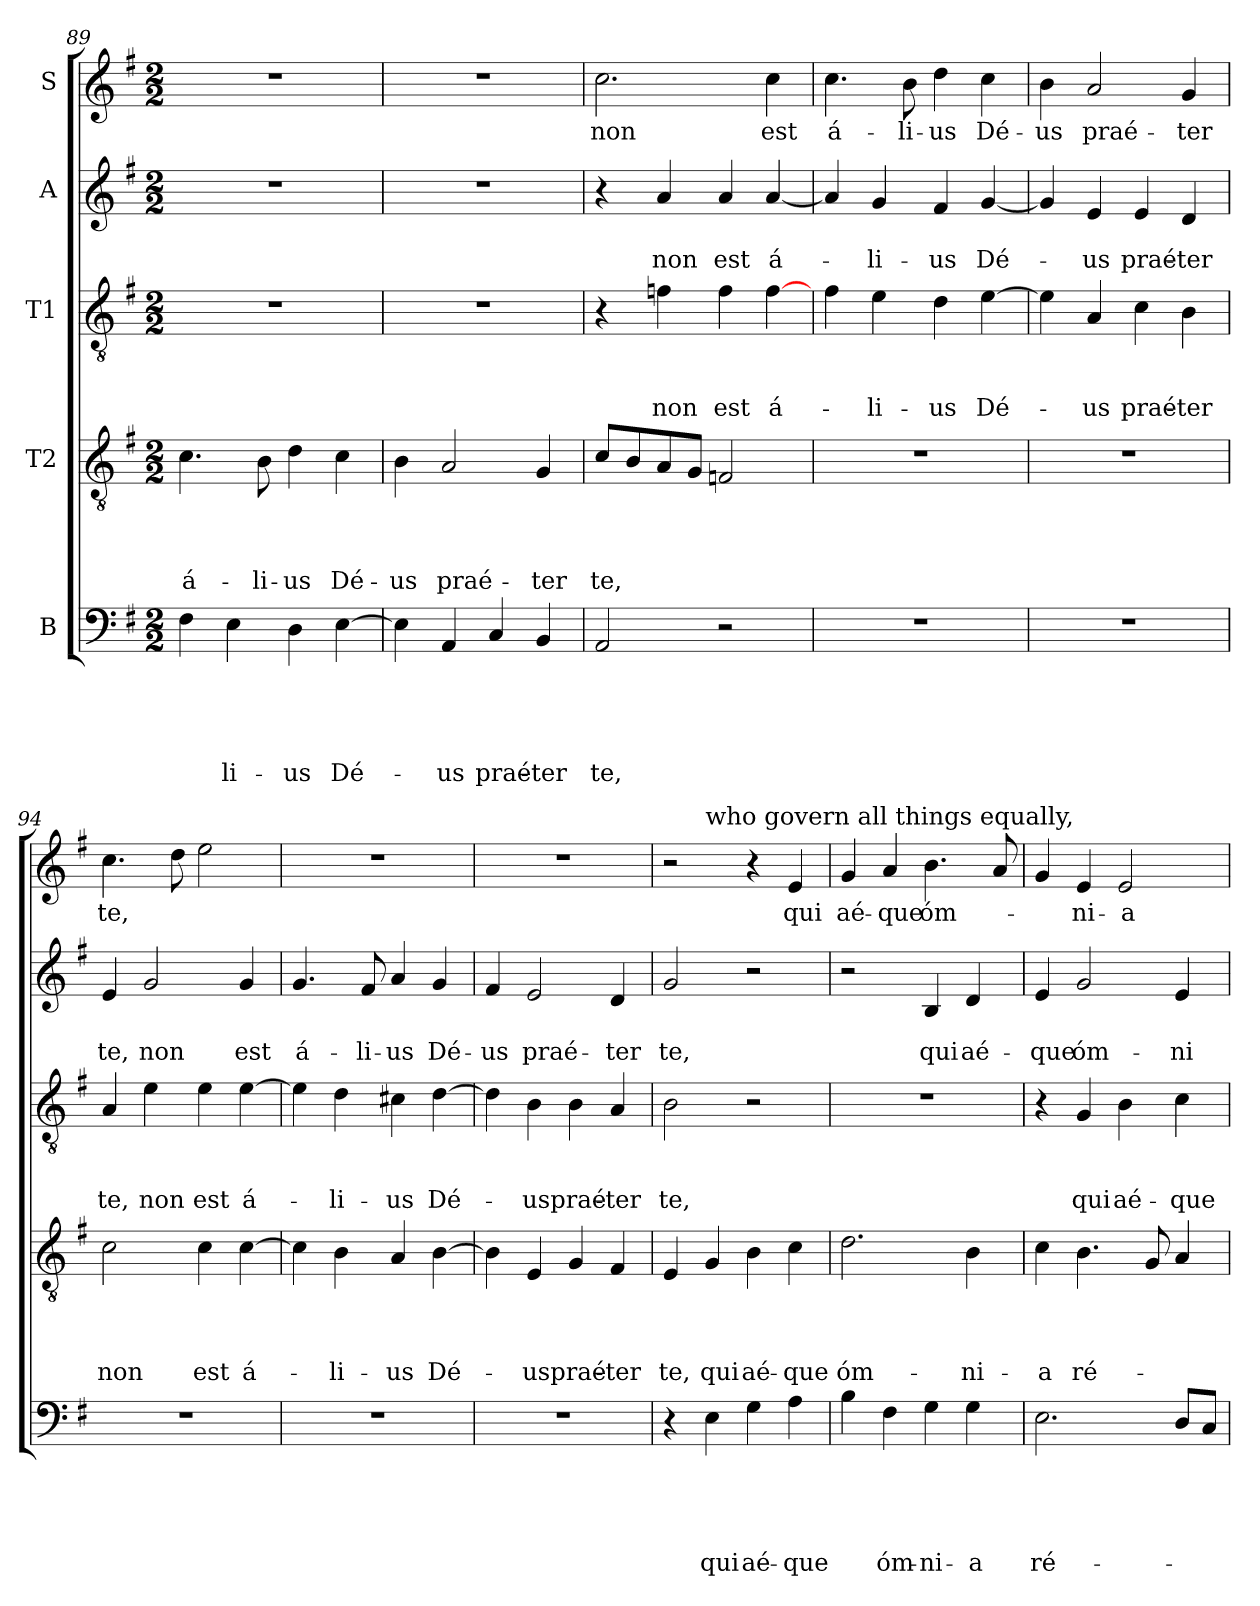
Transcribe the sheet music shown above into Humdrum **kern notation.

**kern	**text	**text	**text	**text	**text	**kern	**text	**text	**text	**text	**kern	**text	**text	**text	**kern	**text	**text	**kern	**text
*part5	*part5	*part5	*part5	*part5	*part5	*part4	*part4	*part4	*part4	*part4	*part3	*part3	*part3	*part3	*part2	*part2	*part2	*part1	*part1
*staff5	*staff5	*staff5	*staff5	*staff5	*staff5	*staff4	*staff4	*staff4	*staff4	*staff4	*staff3	*staff3	*staff3	*staff3	*staff2	*staff2	*staff2	*staff1	*staff1
*I"B	*	*	*	*	*	*I"T2	*	*	*	*	*I"T1	*	*	*	*I"A	*	*	*I"S	*
*clefF4	*	*	*	*	*	*clefGv2	*	*	*	*	*clefGv2	*	*	*	*clefG2	*	*	*clefG2	*
*k[f#]	*	*	*	*	*	*k[f#]	*	*	*	*	*k[f#]	*	*	*	*k[f#]	*	*	*k[f#]	*
*G:	*	*	*	*	*	*G:	*	*	*	*	*G:	*	*	*	*G:	*	*	*G:	*
*M2/2	*	*	*	*	*	*M2/2	*	*	*	*	*M2/2	*	*	*	*M2/2	*	*	*M2/2	*
=89	=89	=89	=89	=89	=89	=89	=89	=89	=89	=89	=89	=89	=89	=89	=89	=89	=89	=89	=89
!	!	!	!	!	!	!	!	!	!	!LO:LY:b	!	!	!	!	!	!	!	!	!
4F#\	.	.	.	.	.	4.c\	.	.	.	á-	1r	.	.	.	1r	.	.	1r	.
!	!	!	!	!	!LO:LY:b	!	!	!	!	!	!	!	!	!	!	!	!	!	!
4E\	.	.	.	.	-li-	.	.	.	.	.	.	.	.	.	.	.	.	.	.
!	!	!	!	!	!	!	!	!	!	!LO:LY:b	!	!	!	!	!	!	!	!	!
.	.	.	.	.	.	8B\	.	.	.	-li-	.	.	.	.	.	.	.	.	.
!	!	!	!	!	!LO:LY:b	!	!	!	!	!LO:LY:b	!	!	!	!	!	!	!	!	!
4D\	.	.	.	.	-us	4d\	.	.	.	-us	.	.	.	.	.	.	.	.	.
!	!	!	!	!	!LO:LY:b	!	!	!	!	!LO:LY:b	!	!	!	!	!	!	!	!	!
[4E\	.	.	.	.	Dé-	4c\	.	.	.	Dé-	.	.	.	.	.	.	.	.	.
=90	=90	=90	=90	=90	=90	=90	=90	=90	=90	=90	=90	=90	=90	=90	=90	=90	=90	=90	=90
!	!	!	!	!	!	!	!	!	!	!LO:LY:b	!	!	!	!	!	!	!	!	!
4E\]	.	.	.	.	.	4B\	.	.	.	-us	1r	.	.	.	1r	.	.	1r	.
!	!	!	!	!	!LO:LY:b	!	!	!	!	!LO:LY:b	!	!	!	!	!	!	!	!	!
4AA/	.	.	.	.	-us	2A/	.	.	.	praé-	.	.	.	.	.	.	.	.	.
!	!	!	!	!	!LO:LY:b	!	!	!	!	!	!	!	!	!	!	!	!	!	!
4C/	.	.	.	.	praé-	.	.	.	.	.	.	.	.	.	.	.	.	.	.
!	!	!	!	!	!LO:LY:b	!	!	!	!	!LO:LY:b	!	!	!	!	!	!	!	!	!
4BB/	.	.	.	.	-ter	4G/	.	.	.	-ter	.	.	.	.	.	.	.	.	.
=91	=91	=91	=91	=91	=91	=91	=91	=91	=91	=91	=91	=91	=91	=91	=91	=91	=91	=91	=91
!	!	!	!	!	!LO:LY:b	!	!	!	!	!LO:LY:b	!	!	!	!	!	!	!	!	!LO:LY:b
2AA/	.	.	.	.	te,	8c/L	.	.	.	te,	4r	.	.	.	4r	.	.	2.cc\	non
.	.	.	.	.	.	8B/	.	.	.	.	.	.	.	.	.	.	.	.	.
!	!	!	!	!	!	!	!	!	!	!	!	!	!	!LO:LY:b	!	!	!LO:LY:b	!	!
.	.	.	.	.	.	8A/	.	.	.	.	4fn\	.	.	non	4a/	.	non	.	.
.	.	.	.	.	.	8G/J	.	.	.	.	.	.	.	.	.	.	.	.	.
!	!	!	!	!	!	!	!	!	!	!	!	!	!	!LO:LY:b	!	!	!LO:LY:b	!	!
2r	.	.	.	.	.	2Fn/	.	.	.	.	4f\	.	.	est	4a/	.	est	.	.
!	!	!	!	!	!	!	!	!	!	!	!	!	!	!LO:LY:b	!	!	!LO:LY:b	!	!LO:LY:b
.	.	.	.	.	.	.	.	.	.	.	[4f\	.	.	á-	[4a/	.	á-	4cc\	est
=92	=92	=92	=92	=92	=92	=92	=92	=92	=92	=92	=92	=92	=92	=92	=92	=92	=92	=92	=92
!	!	!	!	!	!	!	!	!	!	!	!	!	!	!	!	!	!	!	!LO:LY:b
1r	.	.	.	.	.	1r	.	.	.	.	4f#\	.	.	.	4a/]	.	.	4.cc\	á-
!	!	!	!	!	!	!	!	!	!	!	!	!	!	!LO:LY:b	!	!	!LO:LY:b	!	!
.	.	.	.	.	.	.	.	.	.	.	4e\	.	.	-li-	4g/	.	-li-	.	.
!	!	!	!	!	!	!	!	!	!	!	!	!	!	!	!	!	!	!	!LO:LY:b
.	.	.	.	.	.	.	.	.	.	.	.	.	.	.	.	.	.	8b\	-li-
!	!	!	!	!	!	!	!	!	!	!	!	!	!	!LO:LY:b	!	!	!LO:LY:b	!	!LO:LY:b
.	.	.	.	.	.	.	.	.	.	.	4d\	.	.	-us	4f#/	.	-us	4dd\	-us
!	!	!	!	!	!	!	!	!	!	!	!	!	!	!LO:LY:b	!	!	!LO:LY:b	!	!LO:LY:b
.	.	.	.	.	.	.	.	.	.	.	[4e\	.	.	Dé-	[4g/	.	Dé-	4cc\	Dé-
!!LO:LB:g=z
=93	=93	=93	=93	=93	=93	=93	=93	=93	=93	=93	=93	=93	=93	=93	=93	=93	=93	=93	=93
!	!	!	!	!	!	!	!	!	!	!	!	!	!	!	!	!	!	!	!LO:LY:b
1r	.	.	.	.	.	1r	.	.	.	.	4e\]	.	.	.	4g/]	.	.	4b\	-us
!	!	!	!	!	!	!	!	!	!	!	!	!	!	!LO:LY:b	!	!	!LO:LY:b	!	!LO:LY:b
.	.	.	.	.	.	.	.	.	.	.	4A/	.	.	-us	4e/	.	-us	2a/	praé-
!	!	!	!	!	!	!	!	!	!	!	!	!	!	!LO:LY:b	!	!	!LO:LY:b	!	!
.	.	.	.	.	.	.	.	.	.	.	4c\	.	.	praé-	4e/	.	praé-	.	.
!	!	!	!	!	!	!	!	!	!	!	!	!	!	!LO:LY:b	!	!	!LO:LY:b	!	!LO:LY:b
.	.	.	.	.	.	.	.	.	.	.	4B\	.	.	-ter	4d/	.	-ter	4g/	-ter
=94	=94	=94	=94	=94	=94	=94	=94	=94	=94	=94	=94	=94	=94	=94	=94	=94	=94	=94	=94
!	!	!	!	!	!	!	!	!	!	!LO:LY:b	!	!	!	!LO:LY:b	!	!	!LO:LY:b	!	!LO:LY:b
1r	.	.	.	.	.	2c\	.	.	.	non	4A/	.	.	te,	4e/	.	te,	4.cc\	te,
!	!	!	!	!	!	!	!	!	!	!	!	!	!	!LO:LY:b	!	!	!LO:LY:b	!	!
.	.	.	.	.	.	.	.	.	.	.	4e\	.	.	non	2g/	.	non	.	.
.	.	.	.	.	.	.	.	.	.	.	.	.	.	.	.	.	.	8dd\	.
!	!	!	!	!	!	!	!	!	!	!LO:LY:b	!	!	!	!LO:LY:b	!	!	!	!	!
.	.	.	.	.	.	4c\	.	.	.	est	4e\	.	.	est	.	.	.	2ee\	.
!	!	!	!	!	!	!	!	!	!	!LO:LY:b	!	!	!	!LO:LY:b	!	!	!LO:LY:b	!	!
.	.	.	.	.	.	[4c\	.	.	.	á-	[4e\	.	.	á-	4g/	.	est	.	.
=95	=95	=95	=95	=95	=95	=95	=95	=95	=95	=95	=95	=95	=95	=95	=95	=95	=95	=95	=95
!	!	!	!	!	!	!	!	!	!	!	!	!	!	!	!	!	!LO:LY:b	!	!
1r	.	.	.	.	.	4c\]	.	.	.	.	4e\]	.	.	.	4.g/	.	á-	1r	.
!	!	!	!	!	!	!	!	!	!	!LO:LY:b	!	!	!	!LO:LY:b	!	!	!	!	!
.	.	.	.	.	.	4B\	.	.	.	-li-	4d\	.	.	-li-	.	.	.	.	.
!	!	!	!	!	!	!	!	!	!	!	!	!	!	!	!	!	!LO:LY:b	!	!
.	.	.	.	.	.	.	.	.	.	.	.	.	.	.	8f#/	.	-li-	.	.
!	!	!	!	!	!	!	!	!	!	!LO:LY:b	!	!	!	!LO:LY:b	!	!	!LO:LY:b	!	!
.	.	.	.	.	.	4A/	.	.	.	-us	4c#X\	.	.	-us	4a/	.	-us	.	.
!	!	!	!	!	!	!	!	!	!	!LO:LY:b	!	!	!	!LO:LY:b	!	!	!LO:LY:b	!	!
.	.	.	.	.	.	[4B\	.	.	.	Dé-	[4d\	.	.	Dé-	4g/	.	Dé-	.	.
=96	=96	=96	=96	=96	=96	=96	=96	=96	=96	=96	=96	=96	=96	=96	=96	=96	=96	=96	=96
!	!	!	!	!	!	!	!	!	!	!	!	!	!	!	!	!	!LO:LY:b	!	!
1r	.	.	.	.	.	4B\]	.	.	.	.	4d\]	.	.	.	4f#/	.	-us	1r	.
!	!	!	!	!	!	!	!	!	!	!LO:LY:b	!	!	!	!LO:LY:b	!	!	!LO:LY:b	!	!
.	.	.	.	.	.	4E/	.	.	.	-us	4B\	.	.	-us	2e/	.	praé-	.	.
!	!	!	!	!	!	!	!	!	!	!LO:LY:b	!	!	!	!LO:LY:b	!	!	!	!	!
.	.	.	.	.	.	4G/	.	.	.	praé-	4B\	.	.	praé-	.	.	.	.	.
!	!	!	!	!	!	!	!	!	!	!LO:LY:b	!	!	!	!LO:LY:b	!	!	!LO:LY:b	!	!
.	.	.	.	.	.	4F#/	.	.	.	-ter	4A/	.	.	-ter	4d/	.	-ter	.	.
=97	=97	=97	=97	=97	=97	=97	=97	=97	=97	=97	=97	=97	=97	=97	=97	=97	=97	=97	=97
!	!	!	!	!	!	!	!	!	!	!LO:LY:b	!	!	!	!LO:LY:b	!	!	!LO:LY:b	!	!
*	*	*	*	*	*	*	*	*	*	*	*	*	*	*	*	*	*	*^	*
4r	.	.	.	.	.	4E/	.	.	.	te,	2B\	.	.	te,	2g/	.	te,	2r	4ryy	.
!	!	!	!	!	!	!	!	!	!	!	!	!	!	!	!	!	!	!	!LO:TX:a:t=who govern all things equally,	!
!	!	!	!	!	!LO:LY:b	!	!	!	!	!LO:LY:b	!	!	!	!	!	!	!	!	!	!
4E\	.	.	.	.	qui	4G/	.	.	.	qui	.	.	.	.	.	.	.	.	2.ryy	.
!	!	!	!	!	!LO:LY:b	!	!	!	!	!LO:LY:b	!	!	!	!	!	!	!	!	!	!
4G\	.	.	.	.	aé-	4B\	.	.	.	aé-	2r	.	.	.	2r	.	.	4r	.	.
!	!	!	!	!	!LO:LY:b	!	!	!	!	!LO:LY:b	!	!	!	!	!	!	!	!	!	!LO:LY:b
4A\	.	.	.	.	-que	4c\	.	.	.	-que	.	.	.	.	.	.	.	4e/	.	qui
=98	=98	=98	=98	=98	=98	=98	=98	=98	=98	=98	=98	=98	=98	=98	=98	=98	=98	=98	=98	=98
!	!	!	!	!	!	!	!	!	!	!LO:LY:b	!	!	!	!	!	!	!	!	!	!LO:LY:b
*	*	*	*	*	*	*	*	*	*	*	*	*	*	*	*	*	*	*v	*v	*
4B\	.	.	.	.	.	2.d\	.	.	.	óm-	1r	.	.	.	2r	.	.	4g/	aé-
!	!	!	!	!	!LO:LY:b	!	!	!	!	!	!	!	!	!	!	!	!	!	!LO:LY:b
4F#\	.	.	.	.	óm-	.	.	.	.	.	.	.	.	.	.	.	.	4a/	-que
!	!	!	!	!	!LO:LY:b	!	!	!	!	!	!	!	!	!	!	!	!LO:LY:b	!	!LO:LY:b
4G\	.	.	.	.	-ni-	.	.	.	.	.	.	.	.	.	4B/	.	qui	4.b\	óm-
!	!	!	!	!	!LO:LY:b	!	!	!	!	!LO:LY:b	!	!	!	!	!	!	!LO:LY:b	!	!
4G\	.	.	.	.	-a	4B\	.	.	.	-ni-	.	.	.	.	4d/	.	aé-	.	.
.	.	.	.	.	.	.	.	.	.	.	.	.	.	.	.	.	.	8a/	.
!!LO:PB:g=z
=99	=99	=99	=99	=99	=99	=99	=99	=99	=99	=99	=99	=99	=99	=99	=99	=99	=99	=99	=99
!	!	!	!	!	!LO:LY:b	!	!	!	!	!LO:LY:b	!	!	!	!	!	!	!LO:LY:b	!	!
2.E\	.	.	.	.	ré-	4c\	.	.	.	-a	4r	.	.	.	4e/	.	-que	4g/	.
!	!	!	!	!	!	!	!	!	!	!LO:LY:b	!	!	!	!LO:LY:b	!	!	!LO:LY:b	!	!LO:LY:b
.	.	.	.	.	.	4.B\	.	.	.	ré-	4G/	.	.	qui	2g/	.	óm-	4e/	-ni-
!	!	!	!	!	!	!	!	!	!	!	!	!	!	!LO:LY:b	!	!	!	!	!LO:LY:b
.	.	.	.	.	.	.	.	.	.	.	4B\	.	.	aé-	.	.	.	2e/	-a
.	.	.	.	.	.	8G/	.	.	.	.	.	.	.	.	.	.	.	.	.
!	!	!	!	!	!	!	!	!	!	!	!	!	!	!LO:LY:b	!	!	!LO:LY:b	!	!
8D/L	.	.	.	.	.	4A/	.	.	.	.	4c\	.	.	-que	4e/	.	-ni-	.	.
8C/J	.	.	.	.	.	.	.	.	.	.	.	.	.	.	.	.	.	.	.
=	=	=	=	=	=	=	=	=	=	=	=	=	=	=	=	=	=	=	=
*-	*-	*-	*-	*-	*-	*-	*-	*-	*-	*-	*-	*-	*-	*-	*-	*-	*-	*-	*-
